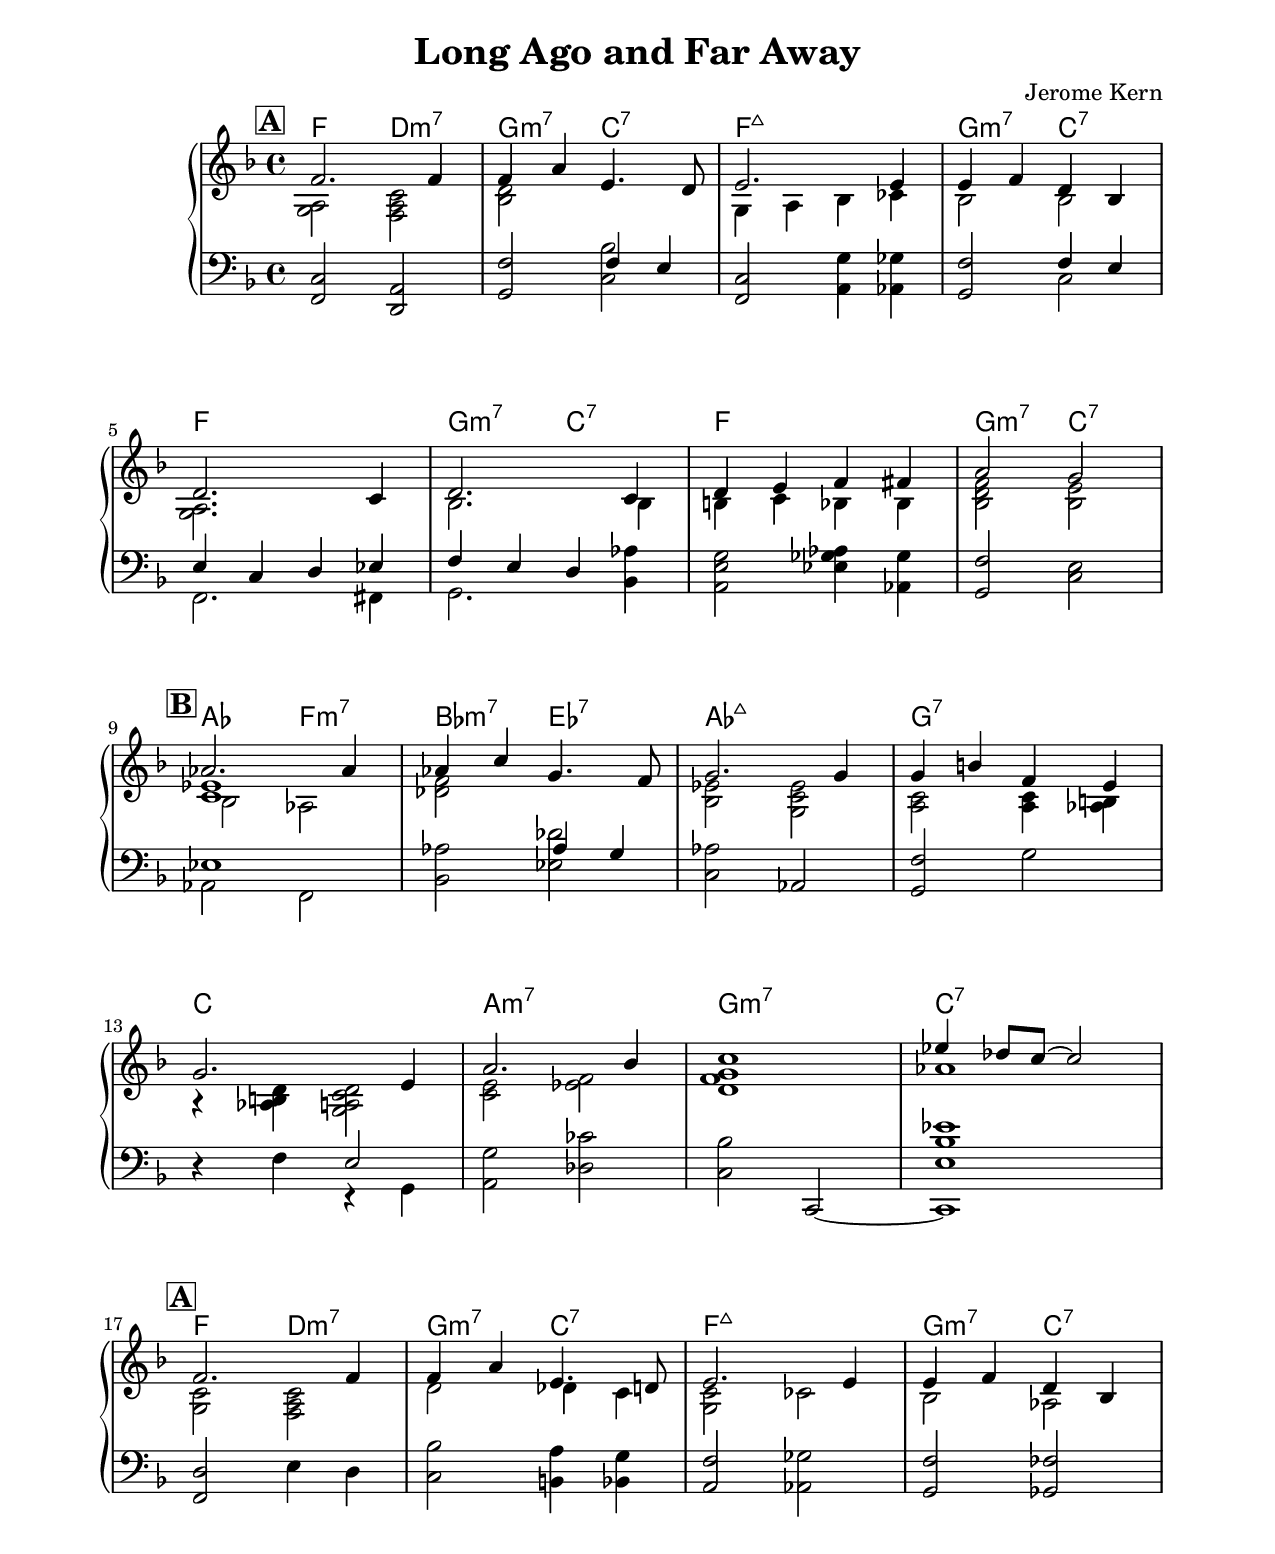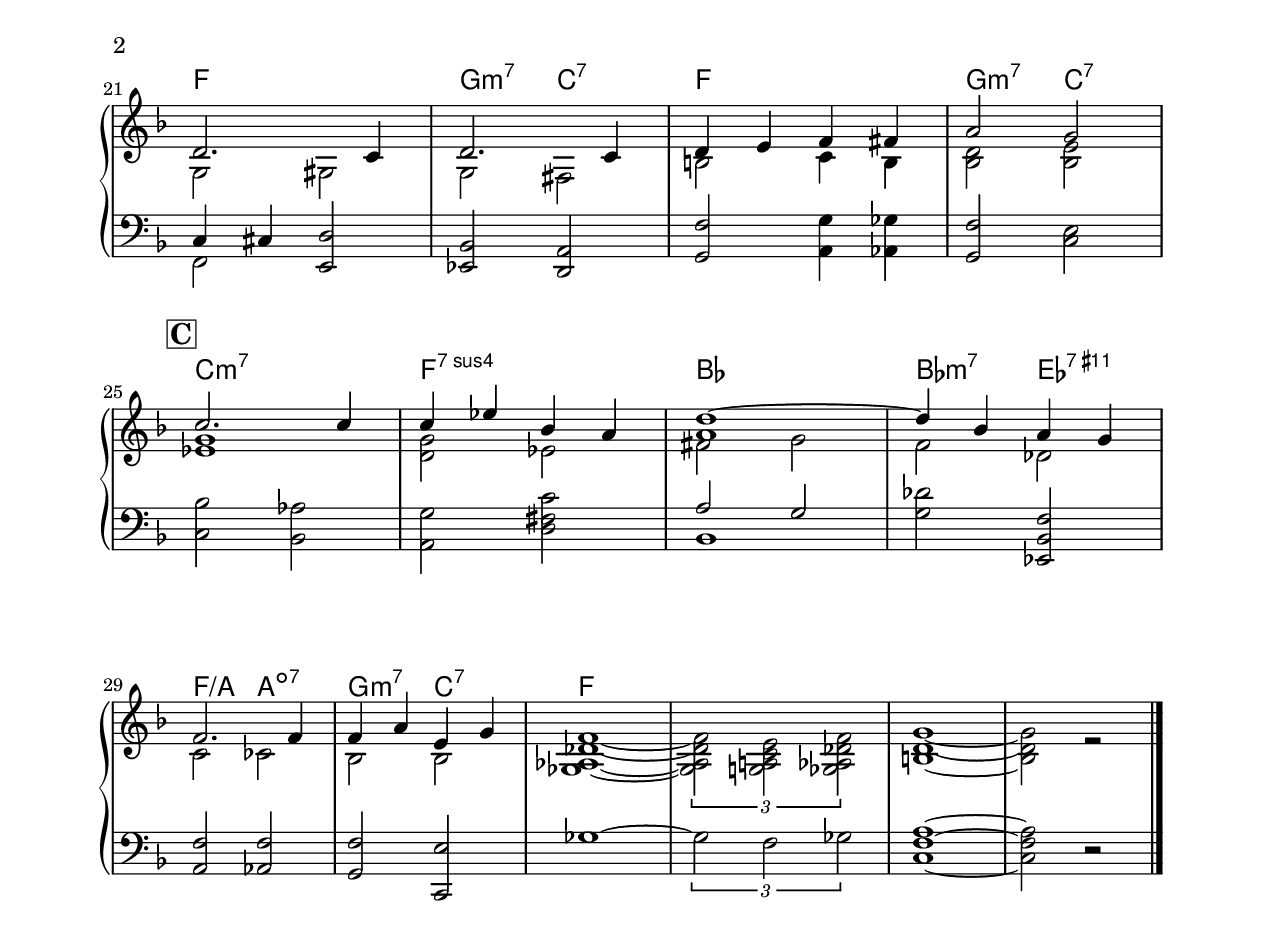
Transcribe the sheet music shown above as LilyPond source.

\version "2.24.1"

\include "settings.ily"

\header {
  title = "Long Ago and Far Away"
  composer = "Jerome Kern"
}

melodyA = \relative c' {
  \mark \markup { \bold \box "A" }
  
  f2. f4 |
  f a e4. d8 |
  e2. e4 |
  e f d bf |

  \break

  d2. c4 |
  d2. c4 |
  d e f fs |
  a2 g |

  \break
}

melody = \relative c' {
  \melodyA

  \mark \markup { \bold \box "B" }

  af'2. af4 |
  af c g4. f8 |
  g2. g4 |
  g b f e |

  \break

  g2. e4 |
  a2. bf4 |
  % c1~ |
  % c2. r4 |%}
  c1 |
  ef4 df8 c~ c2 |

  \break

  \melodyA

  \mark \markup { \bold \box "C" }
  
  c2. c4 |
  c ef bf a |
  d1~ |
  d4 bf a g |

  \break
  
  f2. f4 |
  f a e g |
  % f1 |
  % R1 |
}

aRight = \relative c' {
  <a g>2 <f a c> |
  <bf d> s |
  g4 a bf cf |
  bf2 bf |

  <g a>2. s4 |
  bf2. bf4 |
  b c bf bf |
  <bf d f>2 <bf e> |

  << { <ef c>1 } \\ { bf2 af} >> |
  <df f> s |
  <bf ef> <g c ef> |
  <a c> <a c>4 <af b > |

  r <d b af> <d c a g>2 |
  <c e>2 <f ef> |
  <d f g>1 |
  af'1 |
}

bRight = \relative c' {
  <c g>2 <c a f> |
  d df4 c |
  <c g>2 cf |
  bf af |

  g gs |
  g fs |
  b c4 b |
  <bf d>2 <bf e> |

  <ef g>1 |
  <d g>2 ef |
  << { a1 } \\ { fs2 g } >> |
  f df |

  c cf |
  bf bf |
  <gf af df f>1~ |
  \tuplet 3/2 { <gf af df f>2 <g a c e> <gf af df f> } |

  <b d g>1~ |
  <b d g>2 r |
}

aLeft = \relative c, {
  <f c'>2 <d a'> |
  <g f'> << { f'4 e } \\ { <c bf'>2 } >> |
  <f, c'>2 <a g'>4 <af gf'> |
  <g f'>2 << { f'4 e } \\ { c2 } >> |

  << { e4 c d ef } \\ { f,2. fs4 } >> |
  << { f' e d } \\ { g,2. } >> <bf af'>4 |
  <a e' g>2 <ef' gf af>4 <af, gf'> |
  <g f'>2 <c e> |

  << { ef1 } \\ { af,2 f } >> |
  <bf af'> << { af'4 g } \\ { <ef df'>2 } >> |
  <c af'> af |
  <g f'> g' |

  r4 f << e2 \\ { r4 g, } >> |
  <a g'>2 <df cf'> |
  <c bf'> c,~ |
  <c e' bf' ef>1 |
}

bLeft = \relative c, {
  <f d'>2 e'4 d |
  <c bf'>2 <b a'>4 <bf g'> |
  <a f'>2 <af gf'> |
  <g f'> <gf ff'> |

  << { c4 cs } \\ { f,2 } >> <e d'> |
  <ef bf'> <d a'> |
  <g f'> <a g'>4 <af gf'> |
  <g f'>2 <c e> |

  <c bf'> <bf af'> |
  <a g'> <d fs c'> |
  << { a' g } \\ { bf,1 } >> |
  <g' df'>2 <ef, bf' f'> |

  <a f'> <af f'> |
  <g f'> <c, e'> |
  gf''1~ |
  \tuplet 3/2 { gf2 f gf } |

  <c, f a>1~ |
  <c f a>2 r2 |
}

changes = \chords {
  f2 d:m7 |
  g:m7 c:7 |
  f1:maj |
  g2:m7 c:7 |

  f1 |
  g2:m7 c:7 |
  f1 |
  g2:m7 c:7 |

  af f:m7 |
  bf:m7 ef:7 |
  af1:maj |
  g:7

  c |
  a:m7 |
  g:m7 |
  c:7 |

  f2 d:m7 |
  g:m7 c:7 |
  f1:maj |
  g2:m7 c:7 |

  f1 |
  g2:m7 c:7 |
  f1 |
  g2:m7 c:7 |
  
  c1:m7 |
  f:7sus4 |
  bf |
  bf2:m7 ef:7.11+ |

  f/a a:dim7 |
  g:m7 c:7 |
  f1 |
  s1 |
}

\score {
  <<
    \changes
    \new GrandStaff <<
      \new Staff {
      \clef treble
      \key f \major
      \time 4/4

      <<
        \new Voice { \voiceOne \melody }
        \\
        {
          \aRight
          \bRight
          \bar "|."
        }
      >>
    }

      \new Staff {
        \clef bass
        \key f \major
        \time 4/4

        \aLeft
        \bLeft
      }
    >>
  >>
}
